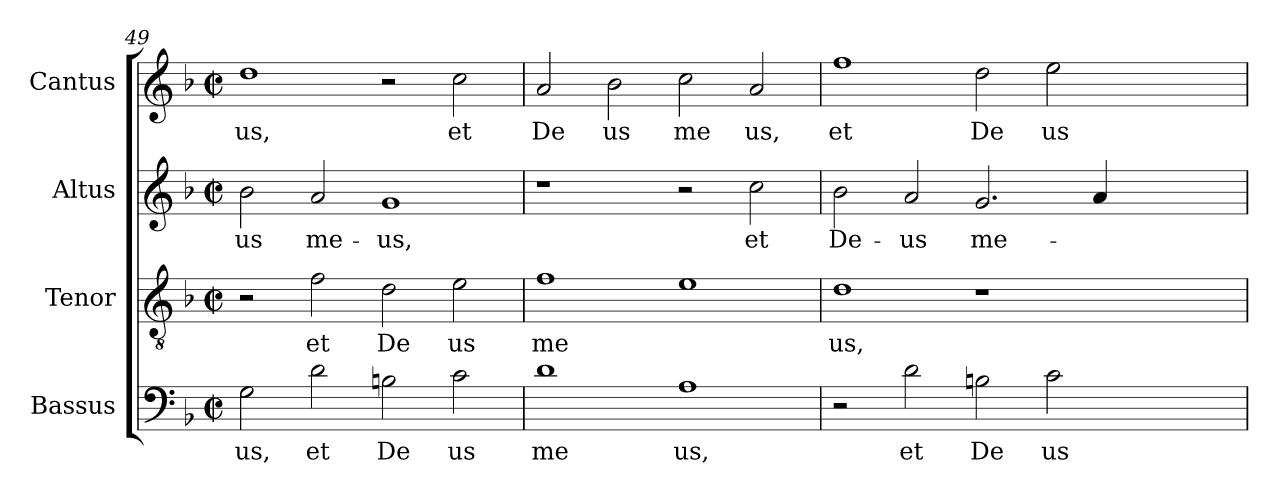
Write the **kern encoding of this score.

**kern	**text	**kern	**text	**kern	**text	**kern	**text
*part4	*part4	*part3	*part3	*part2	*part2	*part1	*part1
*staff4	*staff4	*staff3	*staff3	*staff2	*staff2	*staff1	*staff1
*I"Bassus	*	*I"Tenor	*	*I"Altus	*	*I"Cantus	*
!!LO:LB:g=z
*clefF4	*	*clefGv2	*	*clefG2	*	*clefG2	*
*k[b-]	*	*k[b-]	*	*k[b-]	*	*k[b-]	*
*F:	*	*F:	*	*F:	*	*F:	*
*M2/2	*	*M2/2	*	*M2/2	*	*M2/2	*
*met(c|)	*	*met(c|)	*	*met(c|)	*	*met(c|)	*
=49	=49	=49	=49	=49	=49	=49	=49
!	!LO:LY:b:cj	!	!	!	!LO:LY:b:cj	!	!LO:LY:b:cj
2G\	us,	2r	.	2b-\	-us	1dd	us,
!	!LO:LY:b:cj	!	!LO:LY:b:cj	!	!LO:LY:b:cj	!	!
2d\	et	2f\	et	2a/	me-	.	.
!	!LO:LY:b:cj	!	!LO:LY:b:cj	!	!LO:LY:b:cj	!	!
2Bn\	De	2d\	De	1g	-us,	2r	.
!	!LO:LY:b:cj	!	!LO:LY:b:cj	!	!	!	!LO:LY:b:cj
2c\	us	2e\	us	.	.	2cc\	et
=50	=50	=50	=50	=50	=50	=50	=50
!	!LO:LY:b:cj	!	!LO:LY:b:cj	!	!	!	!LO:LY:b:cj
1d	me	1f	me	1r	.	2a/	De
!	!	!	!	!	!	!	!LO:LY:b:cj
.	.	.	.	.	.	2b-\	us
!	!LO:LY:b:cj	!	!	!	!	!	!LO:LY:b:cj
1A	us,	1e	.	2r	.	2cc\	me
!	!	!	!	!	!LO:LY:b:cj	!	!LO:LY:b:cj
.	.	.	.	2cc\	et	2a/	us,
=51	=51	=51	=51	=51	=51	=51	=51
!	!	!	!LO:LY:b:cj	!	!LO:LY:b:cj	!	!LO:LY:b:cj
2r	.	1d	us,	2b-\	De-	1ff	et
!	!LO:LY:b:cj	!	!	!	!LO:LY:b:cj	!	!
2d\	et	.	.	2a/	-us	.	.
!	!LO:LY:b:cj	!LO:N:vis=1	!	!	!LO:LY:b	!	!LO:LY:b:cj
2Bn\	De	0r	.	2.g/	me-	2dd\	De
!	!LO:LY:b:cj	!	!	!	!	!	!LO:LY:b:cj
2c\	us	.	.	.	.	2ee\	us
.	.	.	.	4a/	.	.	.
1ryy	.	.	.	1ryy	.	1ryy	.
=	=	=	=	=	=	=	=
*-	*-	*-	*-	*-	*-	*-	*-
